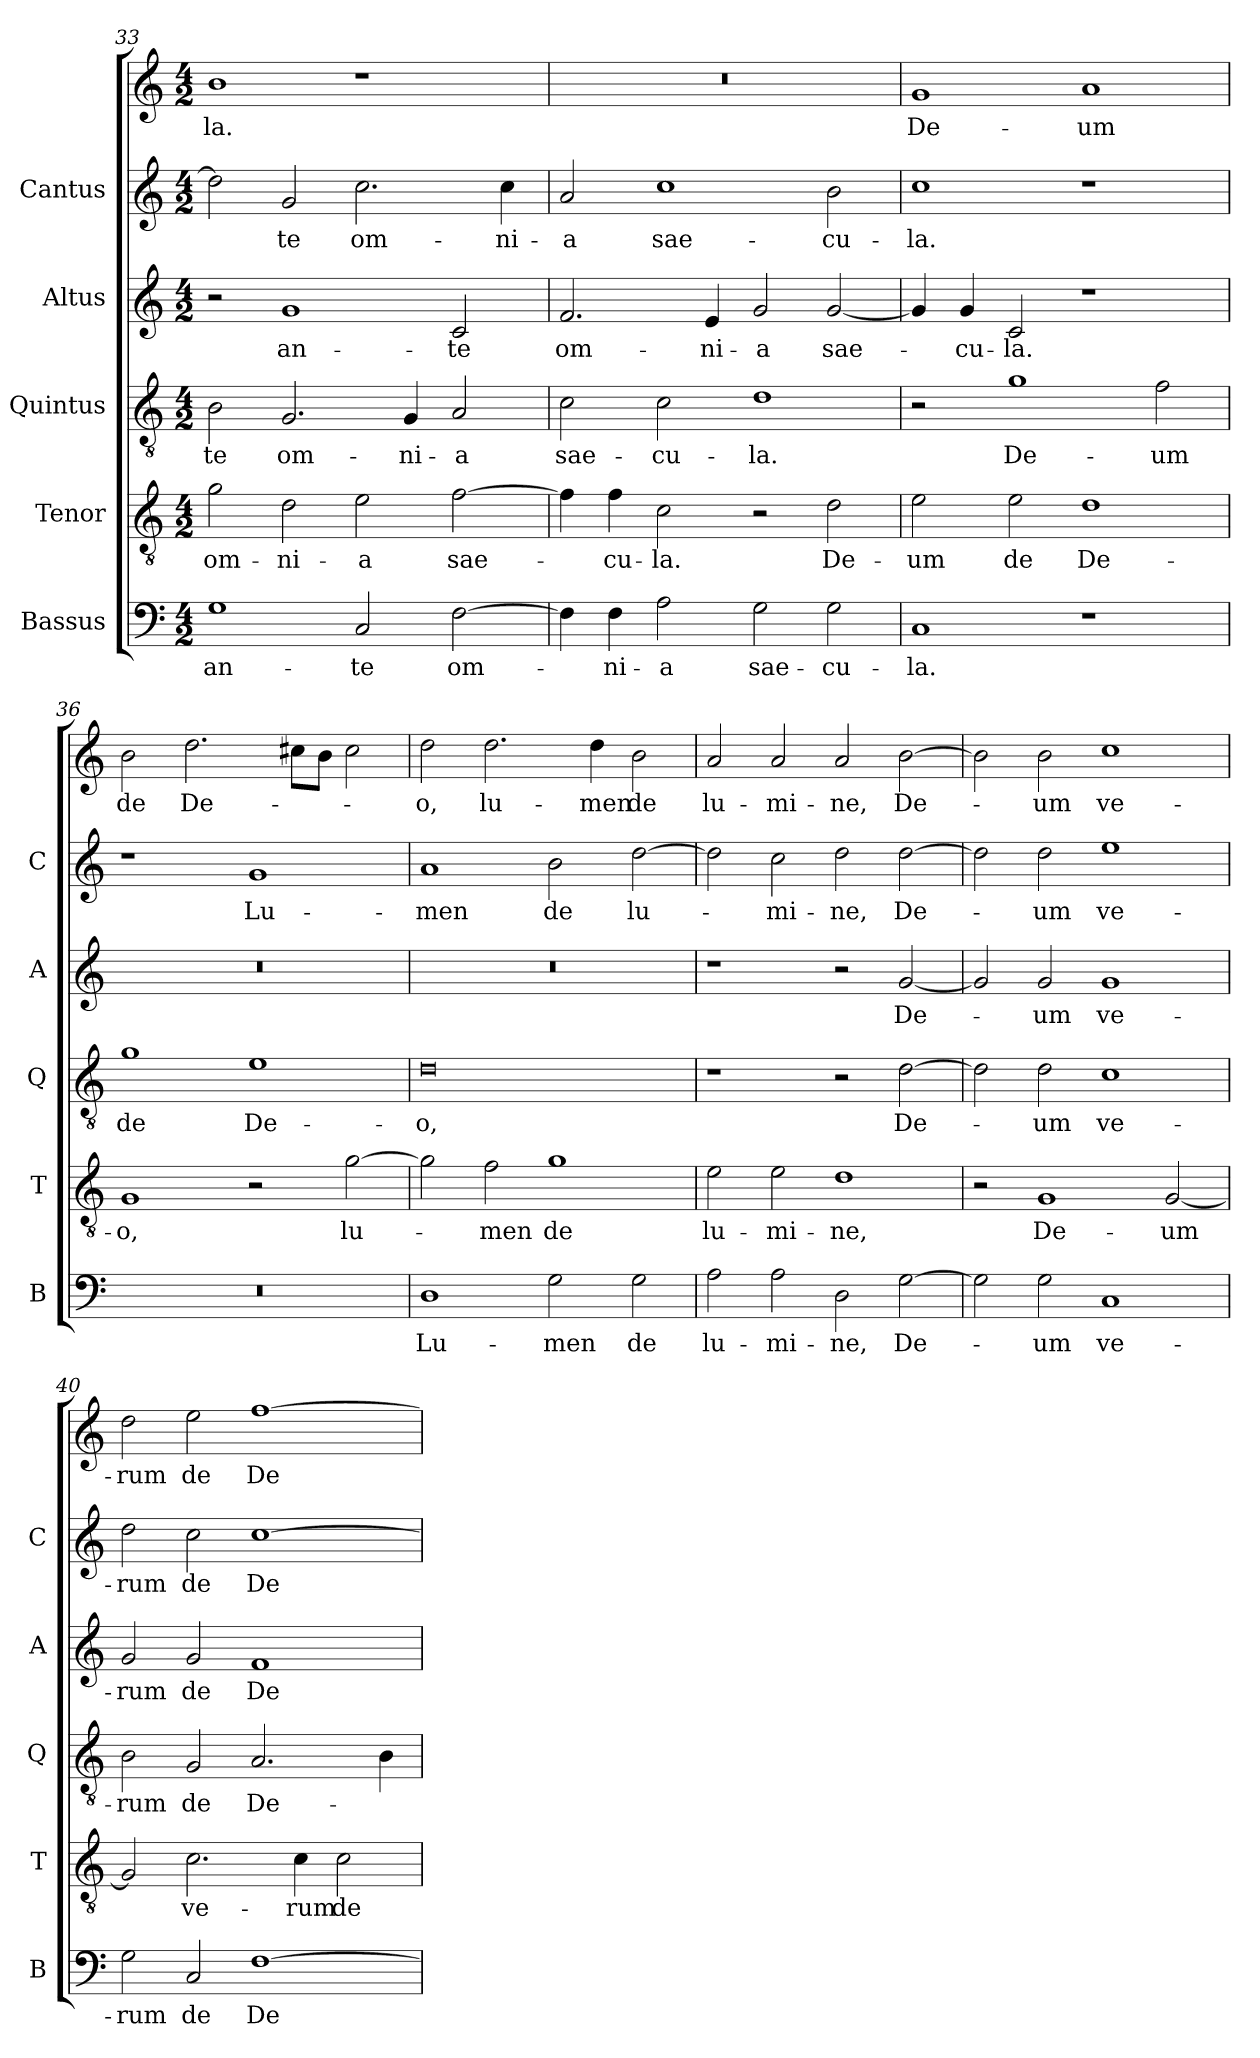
**kern	**text	**kern	**text	**kern	**text	**kern	**text	**kern	**text	**kern	**text
*part6	*part6	*part5	*part5	*part4	*part4	*part3	*part3	*part2	*part2	*part1	*part1
*staff6	*staff6	*staff5	*staff5	*staff4	*staff4	*staff3	*staff3	*staff2	*staff2	*staff1	*staff1
*I"Bassus	*	*I"Tenor	*	*I"Quintus	*	*I"Altus	*	*I"Cantus	*	*	*
*I'B	*	*I'T	*	*I'Q	*	*I'A	*	*I'C	*	*	*
*clefF4	*	*clefGv2	*	*clefGv2	*	*clefG2	*	*clefG2	*	*clefG2	*
*	*	*ITrd7c12	*	*ITrd7c12	*	*	*	*	*	*	*
*k[]	*	*k[]	*	*k[]	*	*k[]	*	*k[]	*	*k[]	*
*C:	*	*C:	*	*C:	*	*C:	*	*C:	*	*C:	*
*M4/2	*	*M4/2	*	*M4/2	*	*M4/2	*	*M4/2	*	*M4/2	*
=33	=33	=33	=33	=33	=33	=33	=33	=33	=33	=33	=33
1G\	an-	2G\	om-	2BB\	-te	2r	.	2dd\]	.	1b\	-la.
.	.	2D\	-ni-	2.GG/	om-	1g/	an-	2g/	-te	.	.
2C/	-te	2E\	-a	.	.	.	.	2.cc\	om-	1r	.
.	.	.	.	4GG/	-ni-	.	.	.	.	.	.
[2F\	om-	[2F\	sae-	2AA/	-a	2c/	-te	.	.	.	.
.	.	.	.	.	.	.	.	4cc\	-ni-	.	.
=34	=34	=34	=34	=34	=34	=34	=34	=34	=34	=34	=34
4F\]	.	4F\]	.	2C\	sae-	2.f/	om-	2a/	-a	0r	.
4F\	-ni-	4F\	-cu-	.	.	.	.	.	.	.	.
2A\	-a	2C\	-la.	2C\	-cu-	.	.	1cc\	sae-	.	.
.	.	.	.	.	.	4e/	-ni-	.	.	.	.
2G\	sae-	2r	.	1D\	-la.	2g/	-a	.	.	.	.
2G\	-cu-	2D\	De-	.	.	[2g/	sae-	2b\	-cu-	.	.
=35	=35	=35	=35	=35	=35	=35	=35	=35	=35	=35	=35
1C/	-la.	2E\	-um	2r	.	4g/]	.	1cc\	-la.	1g/	De-
.	.	.	.	.	.	4g/	-cu-	.	.	.	.
.	.	2E\	de	1G\	De-	2c/	-la.	.	.	.	.
1r	.	1D\	De-	.	.	1r	.	1r	.	1a/	-um
.	.	.	.	2F\	-um	.	.	.	.	.	.
=36	=36	=36	=36	=36	=36	=36	=36	=36	=36	=36	=36
0r	.	1GG/	-o,	1G\	de	0r	.	1r	.	2b\	de
.	.	.	.	.	.	.	.	.	.	2.dd\	De-
.	.	2r	.	1E\	De-	.	.	1g/	Lu-	.	.
.	.	.	.	.	.	.	.	.	.	8cc#\L	.
.	.	.	.	.	.	.	.	.	.	8b\J	.
.	.	[2G\	lu-	.	.	.	.	.	.	2cc#\	.
=37	=37	=37	=37	=37	=37	=37	=37	=37	=37	=37	=37
1D\	Lu-	2G\]	.	0D\	-o,	0r	.	1a/	-men	2dd\	-o,
.	.	2F\	-men	.	.	.	.	.	.	2.dd\	lu-
2G\	-men	1G\	de	.	.	.	.	2b\	de	.	.
.	.	.	.	.	.	.	.	.	.	4dd\	-men
2G\	de	.	.	.	.	.	.	[2dd\	lu-	2b\	de
=38	=38	=38	=38	=38	=38	=38	=38	=38	=38	=38	=38
2A\	lu-	2E\	lu-	1r	.	1r	.	2dd\]	.	2a/	lu-
2A\	-mi-	2E\	-mi-	.	.	.	.	2cc\	-mi-	2a/	-mi-
2D\	-ne,	1D\	-ne,	2r	.	2r	.	2dd\	-ne,	2a/	-ne,
[2G\	De-	.	.	[2D\	De-	[2g/	De-	[2dd\	De-	[2b\	De-
=39	=39	=39	=39	=39	=39	=39	=39	=39	=39	=39	=39
2G\]	.	2r	.	2D\]	.	2g/]	.	2dd\]	.	2b\]	.
2G\	-um	1GG/	De-	2D\	-um	2g/	-um	2dd\	-um	2b\	-um
1C/	ve-	.	.	1C\	ve-	1g/	ve-	1ee\	ve-	1cc\	ve-
.	.	[2GG/	-um	.	.	.	.	.	.	.	.
=40	=40	=40	=40	=40	=40	=40	=40	=40	=40	=40	=40
2G\	-rum	2GG/]	.	2BB\	-rum	2g/	-rum	2dd\	-rum	2dd\	-rum
2C/	de	2.C\	ve-	2GG/	de	2g/	de	2cc\	de	2ee\	de
[1F\	De-	.	.	2.AA/	De-	1f/	De-	[1cc\	De-	[1ff\	De-
.	.	4C\	-rum	.	.	.	.	.	.	.	.
.	.	2C\	de	.	.	.	.	.	.	.	.
.	.	.	.	4BB\	.	.	.	.	.	.	.
=	=	=	=	=	=	=	=	=	=	=	=
*-	*-	*-	*-	*-	*-	*-	*-	*-	*-	*-	*-
